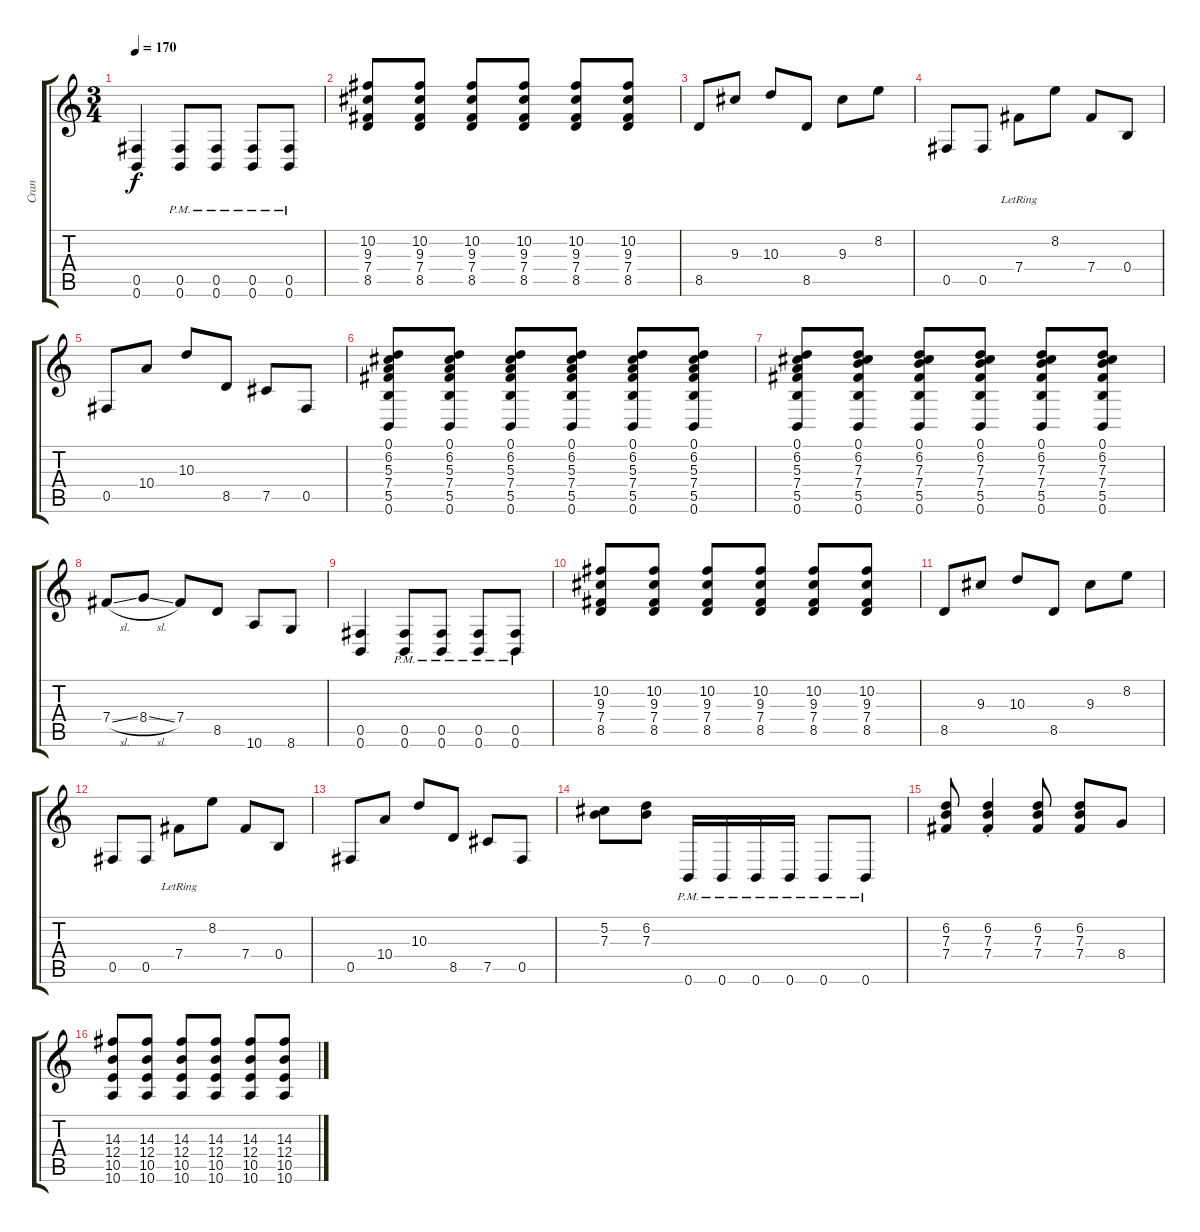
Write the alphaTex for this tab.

\track ("Cran" "Cran") {instrument distortionguitar}
\staff {score tabs}
\tuning (Db4 Ab3 E3 B2 Gb2 B1) {hide}
\ts (3 4)
\tempo 170
\clef g2
\ks c
(0.5 0.6).4{dy f} (0.5{pm} 0.6{pm}).8 (0.5{pm} 0.6{pm}).8 (0.5{pm} 0.6{pm}).8 (0.5{pm} 0.6{pm}).8 |
(10.2 9.3 7.4 8.5).8 (10.2 9.3 7.4 8.5).8 (10.2 9.3 7.4 8.5).8 (10.2 9.3 7.4 8.5).8 (10.2 9.3 7.4 8.5).8 (10.2 9.3 7.4 8.5).8 |
8.5.8 9.3.8 10.3.8 8.5.8 9.3.8 8.2.8 |
0.5.8 0.5.8 7.4{lr}.8 8.2.8 7.4.8 0.4.8 |
0.5.8 10.4.8 10.3.8 8.5.8 7.5.8 0.5.8 |
(0.1 6.2 5.3 7.4 5.5 0.6).8 (0.1 6.2 5.3 7.4 5.5 0.6).8 (0.1 6.2 5.3 7.4 5.5 0.6).8 (0.1 6.2 5.3 7.4 5.5 0.6).8 (0.1 6.2 5.3 7.4 5.5 0.6).8 (0.1 6.2 5.3 7.4 5.5 0.6).8 |
(0.1 6.2 5.3 7.4 5.5 0.6).8 (0.1 6.2 7.3 7.4 5.5 0.6).8 (0.1 6.2 7.3 7.4 5.5 0.6).8 (0.1 6.2 7.3 7.4 5.5 0.6).8 (0.1 6.2 7.3 7.4 5.5 0.6).8 (0.1 6.2 7.3 7.4 5.5 0.6).8 |
7.4{sl}.8 8.4{sl}.8 7.4.8 8.5.8 10.6.8 8.6.8 |
(0.5 0.6).4 (0.5{pm} 0.6{pm}).8 (0.5{pm} 0.6{pm}).8 (0.5{pm} 0.6{pm}).8 (0.5{pm} 0.6{pm}).8 |
(10.2 9.3 7.4 8.5).8 (10.2 9.3 7.4 8.5).8 (10.2 9.3 7.4 8.5).8 (10.2 9.3 7.4 8.5).8 (10.2 9.3 7.4 8.5).8 (10.2 9.3 7.4 8.5).8 |
8.5.8 9.3.8 10.3.8 8.5.8 9.3.8 8.2.8 |
0.5.8 0.5.8 7.4{lr}.8 8.2.8 7.4.8 0.4.8 |
0.5.8 10.4.8 10.3.8 8.5.8 7.5.8 0.5.8 |
(5.2 7.3).8 (6.2 7.3).8 0.6{pm}.16 0.6{pm}.16 0.6{pm}.16 0.6{pm}.16 0.6{pm}.8 0.6{pm}.8 |
(6.2 7.3 7.4).8 (6.2{st} 7.3{st} 7.4{st}).4 (6.2 7.3 7.4).8 (6.2 7.3 7.4).8 8.4.8 |
(14.3 12.4 10.5 10.6).8 (14.3 12.4 10.5 10.6).8 (14.3 12.4 10.5 10.6).8 (14.3 12.4 10.5 10.6).8 (14.3 12.4 10.5 10.6).8 (14.3 12.4 10.5 10.6).8
